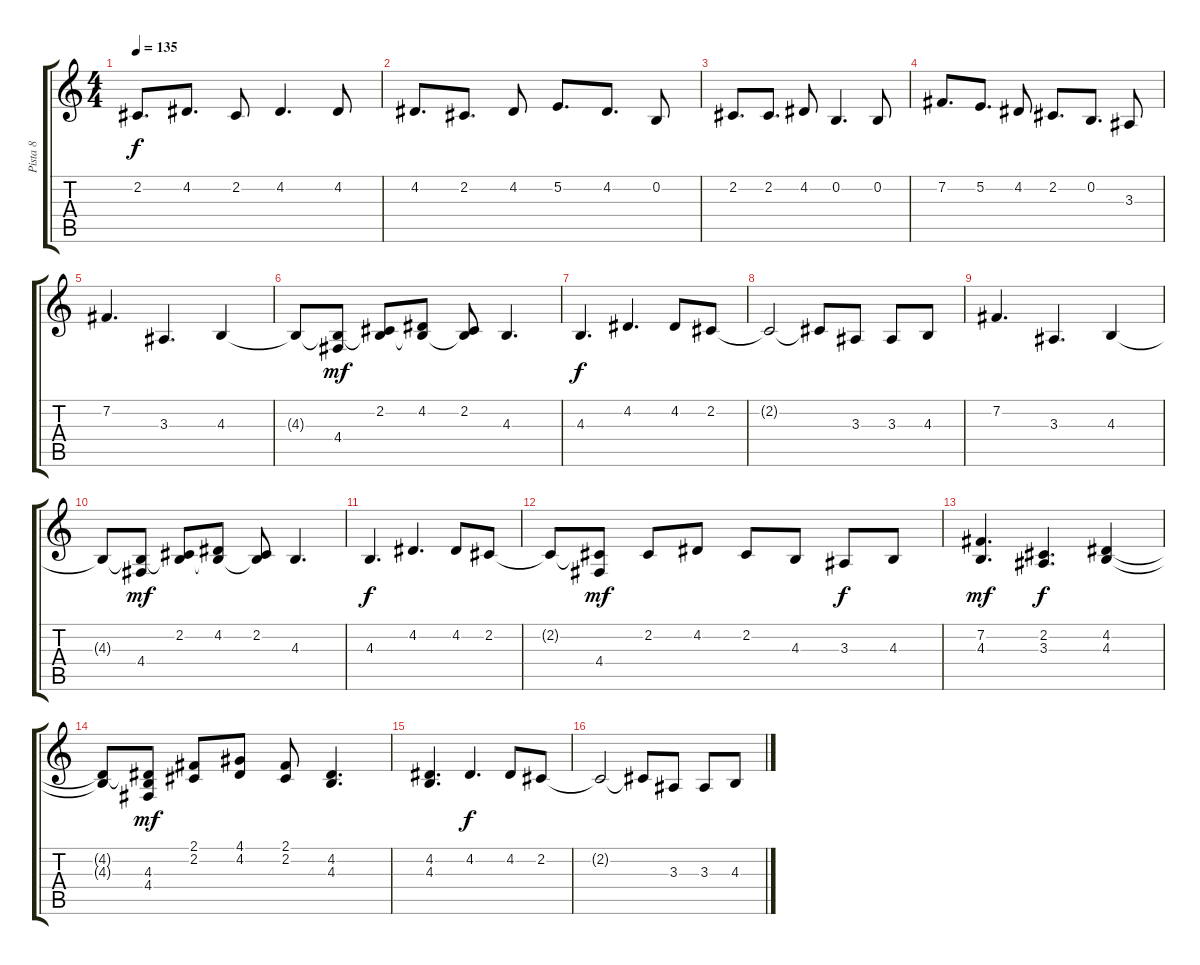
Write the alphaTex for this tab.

\track ("Pista 8" "Pista 8") {instrument electricgrandpiano}
\staff {score tabs}
\tuning (E4 B3 G3 D3 A2 E2) {hide}
\ts (4 4)
\tempo 135
\clef g2
\ks c
2.2.8{d dy f} 4.2.8{d} 2.2.8 4.2.4{d} 4.2.8 |
4.2.8{d} 2.2.8{d} 4.2.8 5.2.8{d} 4.2.8{d} 0.2.8 |
2.2.8{d} 2.2.8{d} 4.2.8 0.2.4{d} 0.2.8 |
7.2.8{d} 5.2.8{d} 4.2.8 2.2.8{d} 0.2.8{d} 3.3.8 |
7.2.4{d} 3.3.4{d} 4.3.4 |
4.3{t}.8 (4.3{t} 4.4).8{dy mf} (2.2 4.3{t}).8 (4.2 4.3{t}).8 (2.2 4.3{t}).8 4.3.4{d} |
4.3.4{d dy f} 4.2.4{d} 4.2.8 2.2.8 |
2.2{t}.2 2.2{t}.8 3.3.8 3.3.8 4.3.8 |
7.2.4{d} 3.3.4{d} 4.3.4 |
4.3{t}.8 (4.3{t} 4.4).8{dy mf} (2.2 4.3{t}).8 (4.2 4.3{t}).8 (2.2 4.3{t}).8 4.3.4{d} |
4.3.4{d dy f} 4.2.4{d} 4.2.8 2.2.8 |
2.2{t}.8 (2.2{t} 4.4).8{dy mf} 2.2.8 4.2.8 2.2.8 4.3.8 3.3.8{dy f} 4.3.8 |
(7.2 4.3).4{d dy mf} (2.2 3.3).4{d dy f} (4.2 4.3).4 |
(4.2{t} 4.3{t}).8 (4.2{t} 4.3 4.4).8{dy mf} (2.1 2.2).8 (4.1 4.2).8 (2.1 2.2).8 (4.2 4.3).4{d} |
(4.2 4.3).4{d} 4.2.4{d dy f} 4.2.8 2.2.8 |
2.2{t}.2 2.2{t}.8 3.3.8 3.3.8 4.3.8
